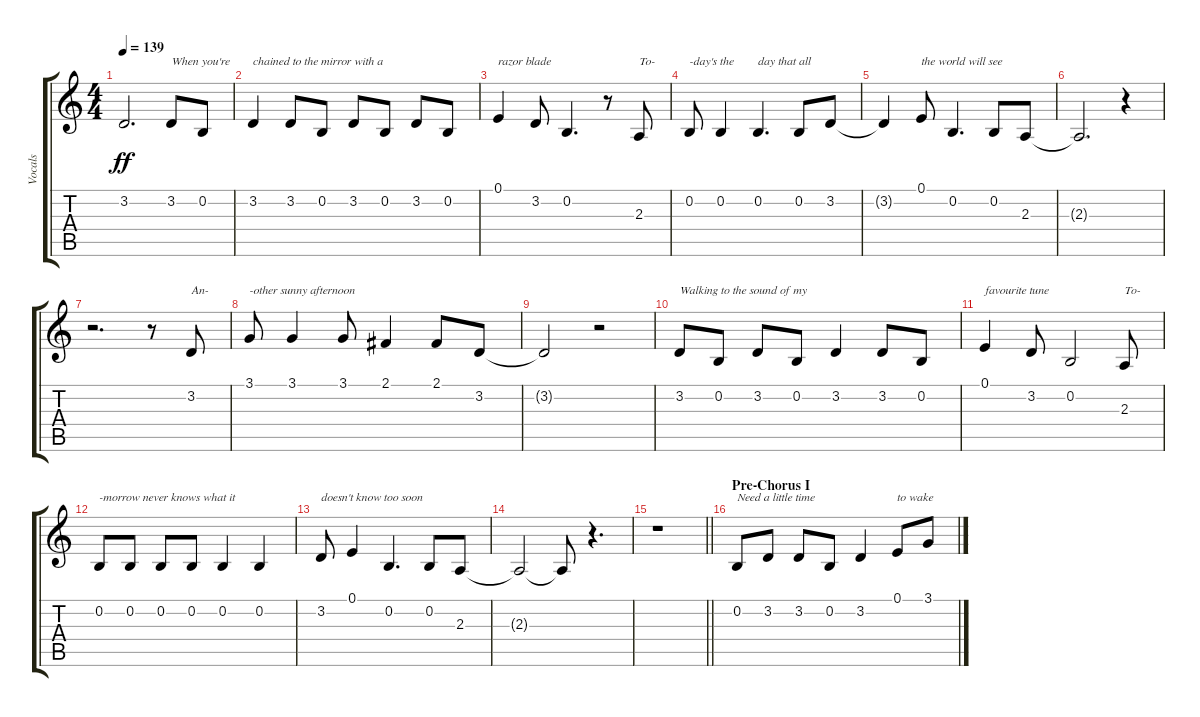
\track ("Vocals" "Vocals") {instrument altosax}
\staff {score tabs}
\tuning (E4 B3 G3 D3 A2 E2) {hide}
\ts (4 4)
\tempo 139
\clef g2
\ks c
3.2{t}.2{d dy ff} 3.2.8{txt "When you're"} 0.2.8 |
3.2.4{txt "chained to the mirror with a"} 3.2.8 0.2.8 3.2.8 0.2.8 3.2.8 0.2.8 |
0.1.4{txt "razor blade"} 3.2.8 0.2.4{d} r.8 2.3.8{txt "To-"} |
0.2.8{txt "-day's the"} 0.2.4 0.2.4{d txt "day that all"} 0.2.8 3.2.8 |
3.2{t}.4 0.1.8{txt "the world will see"} 0.2.4{d} 0.2.8 2.3.8 |
2.3{t}.2{d} r.4 |
r.2{d} r.8 3.2.8{txt "An-"} |
3.1.8{txt "-other sunny afternoon"} 3.1.4 3.1.8 2.1.4 2.1.8 3.2.8 |
3.2{t}.2 r.2 |
3.2.8{txt "Walking to the sound of my"} 0.2.8 3.2.8 0.2.8 3.2.4 3.2.8 0.2.8 |
0.1.4{txt "favourite tune"} 3.2.8 0.2.2 2.3.8{txt "To-"} |
0.2.8{txt "-morrow never knows what it"} 0.2.8 0.2.8 0.2.8 0.2.4 0.2.4 |
3.2.8{txt "doesn't know too soon"} 0.1.4 0.2.4{d} 0.2.8 2.3.8 |
2.3{t}.2 2.3{t}.8 r.4{d} |
\barLineRight lightlight
r.1 |
\section ("" "Pre-Chorus I")
0.2.8{txt "Need a little time"} 3.2.8 3.2.8 0.2.8 3.2.4 0.1.8{txt "to wake"} 3.1.8
